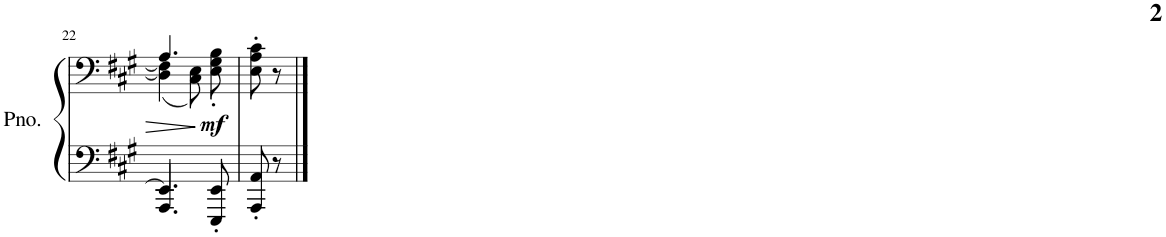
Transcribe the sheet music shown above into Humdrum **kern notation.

**kern	**kern	**dynam
*part1	*part1	*part1
*staff2	*staff1	*staff1/2
*I"Piano	*	*
*I'Pno.	*	*
!!LO:PB:g=z
*clefF4	*clefF4	*
*k[f#c#g#]	*k[f#c#g#]	*
*M2/4	*M2/4	*
=22	=22	=22
*^	*^	*
4.EE/]	4.AAA/	4.A/	(4D\] 4F#\]	.
.	.	.	8C#\ 8E\)	.
!	!	!	!	!LO:DY:b
8EEE/'< 8EE/'<	8ryy	8E\'< 8G#\'< 8B\'<	8ryy	mf
*v	*v	*	*	*
*	*v	*v	*
=23	=23	=23
8AAA/' 8AA/'	8E\' 8A\' 8c#\'	.
8r	8r	.
==	==	==
*-	*-	*-
